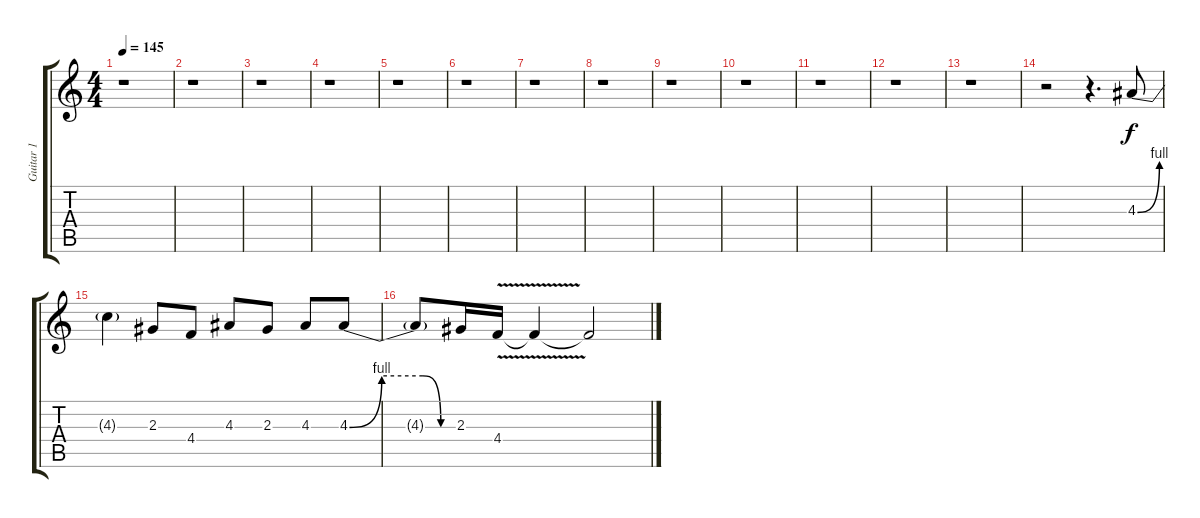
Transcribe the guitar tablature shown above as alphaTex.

\track ("Guitar 1" "Guitar 1") {instrument overdrivenguitar}
\staff {score tabs}
\tuning (Eb4 Bb3 Gb3 Db3 Ab2 Eb2) {hide}
\ts (4 4)
\tempo 145
\clef g2
\ks c
r.1{dy f} |
r.1 |
r.1 |
r.1 |
r.1 |
r.1 |
r.1 |
r.1 |
r.1 |
r.1 |
r.1 |
r.1 |
r.1 |
r.2 r.4{d} 4.3{be (bend 0 0 60 4)}.8 |
4.3{t}.4 2.3.8 4.4.8 4.3.8 2.3.8 4.3.8 4.3{be (custom 0 0 18 4 41 4 51 0 60 0)}.8 |
4.3{t}.8 2.3.16 4.4{v}.16 4.4{t}.4 4.4{t}.2
